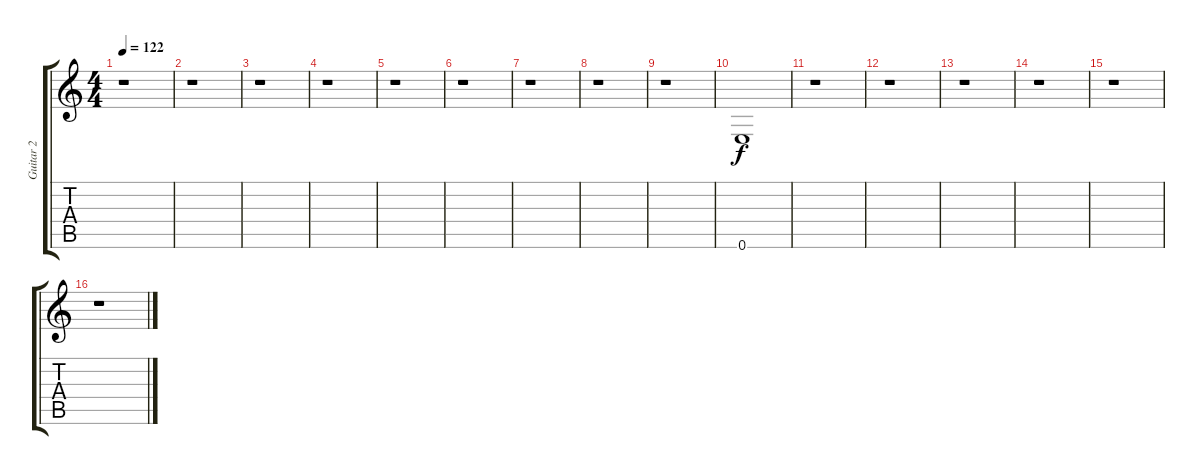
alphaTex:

\track ("Guitar 2" "Guitar 2") {instrument overdrivenguitar}
\staff {score tabs}
\tuning (E4 B3 G3 D3 A2 E2) {hide}
\ts (4 4)
\tempo 122
\clef g2
\ks c
r.1{dy f} |
r.1 |
r.1 |
r.1 |
r.1 |
r.1 |
r.1 |
r.1 |
r.1 |
0.6.1 |
r.1 |
r.1 |
r.1 |
r.1 |
r.1 |
r.1
